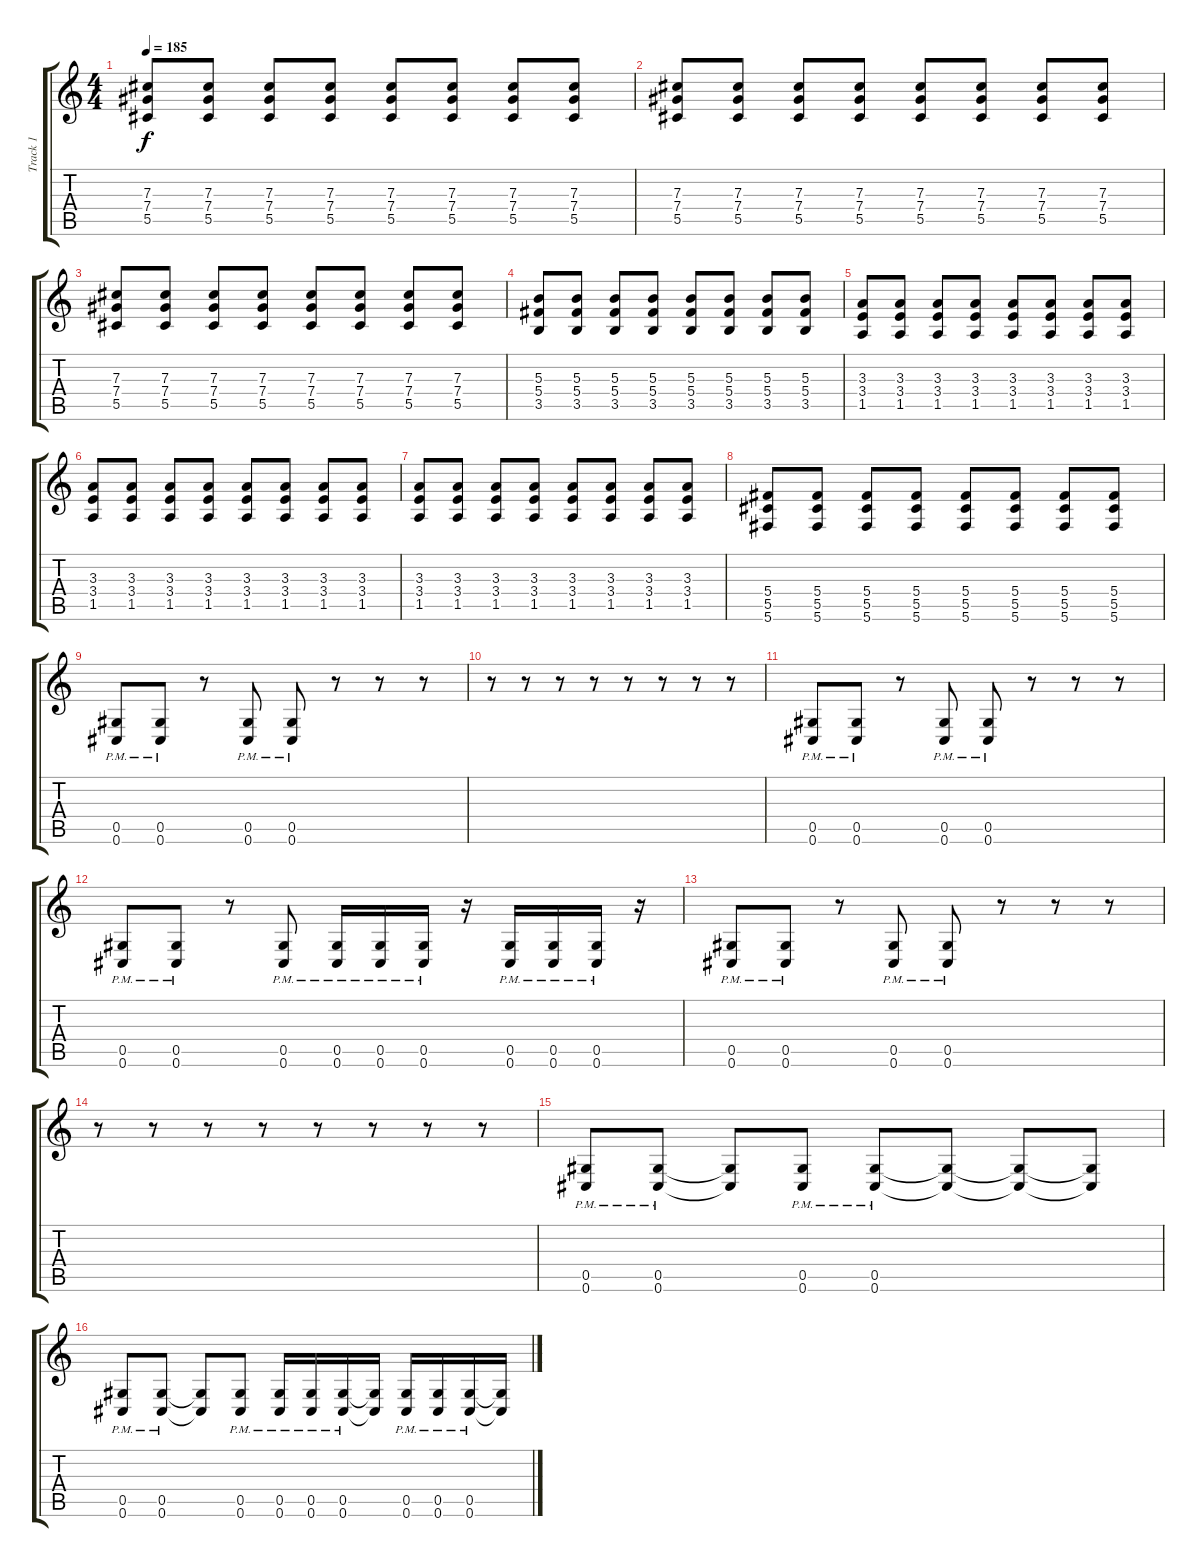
\track ("Track 1" "Track 1") {instrument distortionguitar}
\staff {score tabs}
\tuning (Eb4 Bb3 Gb3 Db3 Ab2 Db2) {hide}
\ts (4 4)
\tempo 185
\clef g2
\ks c
(7.3 7.4 5.5).8{dy f} (7.3 7.4 5.5).8 (7.3 7.4 5.5).8 (7.3 7.4 5.5).8 (7.3 7.4 5.5).8 (7.3 7.4 5.5).8 (7.3 7.4 5.5).8 (7.3 7.4 5.5).8 |
(7.3 7.4 5.5).8 (7.3 7.4 5.5).8 (7.3 7.4 5.5).8 (7.3 7.4 5.5).8 (7.3 7.4 5.5).8 (7.3 7.4 5.5).8 (7.3 7.4 5.5).8 (7.3 7.4 5.5).8 |
(7.3 7.4 5.5).8 (7.3 7.4 5.5).8 (7.3 7.4 5.5).8 (7.3 7.4 5.5).8 (7.3 7.4 5.5).8 (7.3 7.4 5.5).8 (7.3 7.4 5.5).8 (7.3 7.4 5.5).8 |
(5.3 5.4 3.5).8 (5.3 5.4 3.5).8 (5.3 5.4 3.5).8 (5.3 5.4 3.5).8 (5.3 5.4 3.5).8 (5.3 5.4 3.5).8 (5.3 5.4 3.5).8 (5.3 5.4 3.5).8 |
(3.3 3.4 1.5).8 (3.3 3.4 1.5).8 (3.3 3.4 1.5).8 (3.3 3.4 1.5).8 (3.3 3.4 1.5).8 (3.3 3.4 1.5).8 (3.3 3.4 1.5).8 (3.3 3.4 1.5).8 |
(3.3 3.4 1.5).8 (3.3 3.4 1.5).8 (3.3 3.4 1.5).8 (3.3 3.4 1.5).8 (3.3 3.4 1.5).8 (3.3 3.4 1.5).8 (3.3 3.4 1.5).8 (3.3 3.4 1.5).8 |
(3.3 3.4 1.5).8 (3.3 3.4 1.5).8 (3.3 3.4 1.5).8 (3.3 3.4 1.5).8 (3.3 3.4 1.5).8 (3.3 3.4 1.5).8 (3.3 3.4 1.5).8 (3.3 3.4 1.5).8 |
(5.4 5.5 5.6).8 (5.4 5.5 5.6).8 (5.4 5.5 5.6).8 (5.4 5.5 5.6).8 (5.4 5.5 5.6).8 (5.4 5.5 5.6).8 (5.4 5.5 5.6).8 (5.4 5.5 5.6).8 |
(0.5{pm} 0.6{pm}).8 (0.5{pm} 0.6{pm}).8 r.8 (0.5{pm} 0.6{pm}).8 (0.5{pm} 0.6{pm}).8 r.8 r.8 r.8 |
r.8 r.8 r.8 r.8 r.8 r.8 r.8 r.8 |
(0.5{pm} 0.6{pm}).8 (0.5{pm} 0.6{pm}).8 r.8 (0.5{pm} 0.6{pm}).8 (0.5{pm} 0.6{pm}).8 r.8 r.8 r.8 |
(0.5{pm} 0.6{pm}).8 (0.5{pm} 0.6{pm}).8 r.8 (0.5{pm} 0.6{pm}).8 (0.5{pm} 0.6{pm}).16 (0.5{pm} 0.6{pm}).16 (0.5{pm} 0.6{pm}).16 r.16 (0.5{pm} 0.6{pm}).16 (0.5{pm} 0.6{pm}).16 (0.5{pm} 0.6{pm}).16 r.16 |
(0.5{pm} 0.6{pm}).8 (0.5{pm} 0.6{pm}).8 r.8 (0.5{pm} 0.6{pm}).8 (0.5{pm} 0.6{pm}).8 r.8 r.8 r.8 |
r.8 r.8 r.8 r.8 r.8 r.8 r.8 r.8 |
(0.5{pm} 0.6{pm}).8 (0.5{pm} 0.6{pm}).8 (0.5{t} 0.6{t}).8 (0.5{pm} 0.6{pm}).8 (0.5{pm} 0.6{pm}).8 (0.5{t} 0.6{t}).8 (0.5{t} 0.6{t}).8 (0.5{t} 0.6{t}).8 |
(0.5{pm} 0.6{pm}).8 (0.5{pm} 0.6{pm}).8 (0.5{t} 0.6{t}).8 (0.5{pm} 0.6{pm}).8 (0.5{pm} 0.6{pm}).16 (0.5{pm} 0.6{pm}).16 (0.5{pm} 0.6{pm}).16 (0.5{t} 0.6{t}).16 (0.5{pm} 0.6{pm}).16 (0.5{pm} 0.6{pm}).16 (0.5{pm} 0.6{pm}).16 (0.5{t} 0.6{t}).16
